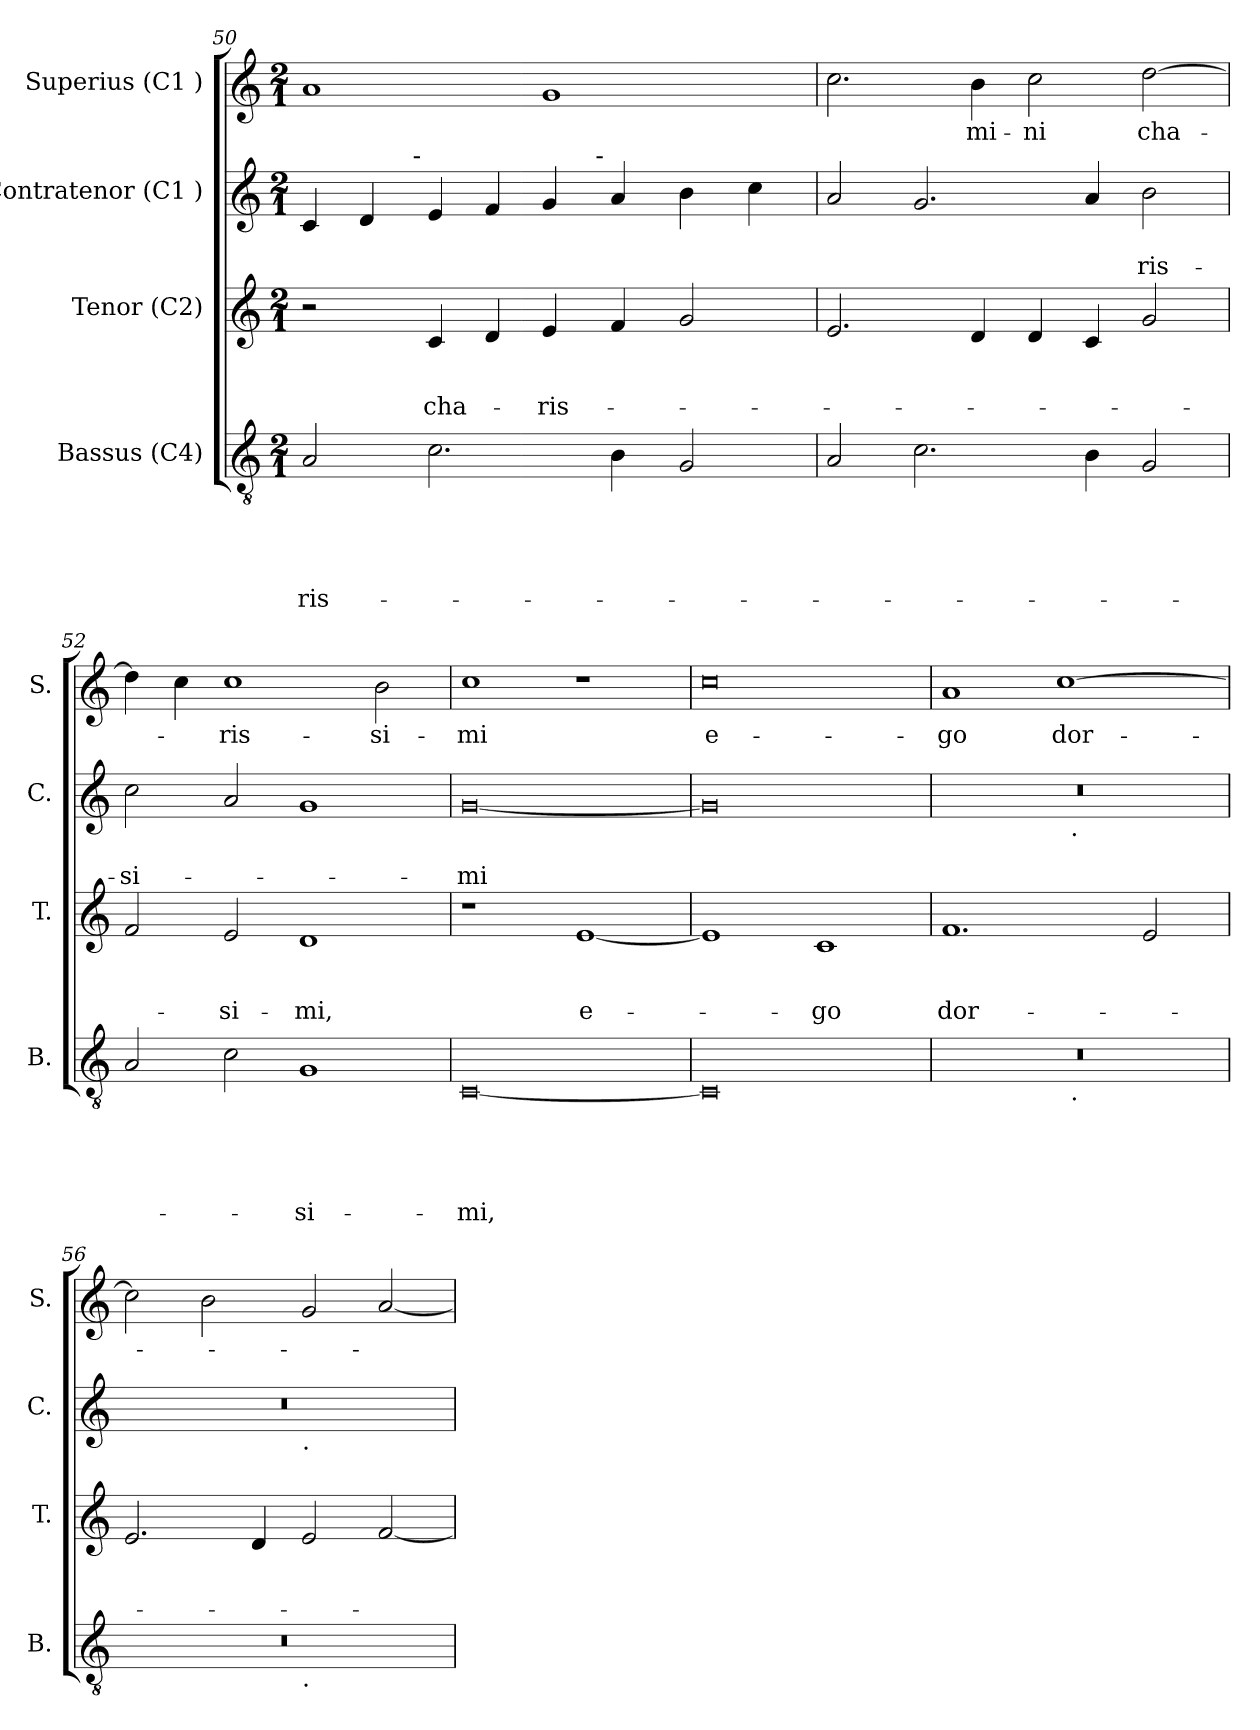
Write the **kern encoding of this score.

**kern	**text	**text	**text	**text	**text	**kern	**text	**text	**text	**kern	**text	**text	**kern	**text
*part4	*part4	*part4	*part4	*part4	*part4	*part3	*part3	*part3	*part3	*part2	*part2	*part2	*part1	*part1
*staff4	*staff4	*staff4	*staff4	*staff4	*staff4	*staff3	*staff3	*staff3	*staff3	*staff2	*staff2	*staff2	*staff1	*staff1
*I"Bassus (C4)	*	*	*	*	*	*I"Tenor (C2)	*	*	*	*I"Contratenor (C1 )	*	*	*I"Superius (C1 )	*
*I'B.	*	*	*	*	*	*I'T.	*	*	*	*I'C.	*	*	*I'S.	*
!!LO:LB:g=z
*clefGv2	*	*	*	*	*	*clefG2	*	*	*	*clefG2	*	*	*clefG2	*
*k[]	*	*	*	*	*	*k[]	*	*	*	*k[]	*	*	*k[]	*
*C:	*	*	*	*	*	*C:	*	*	*	*C:	*	*	*C:	*
*M2/1	*	*	*	*	*	*M2/1	*	*	*	*M2/1	*	*	*M2/1	*
=50	=50	=50	=50	=50	=50	=50	=50	=50	=50	=50	=50	=50	=50	=50
!	!	!	!	!	!LO:LY:b	!	!	!	!	!	!	!	!	!
*	*	*	*	*	*	*	*	*	*	*^	*	*	*	*
*	*	*	*	*	*	*	*	*	*	*	*^	*	*	*	*
2A/	.	.	.	.	-ris-	2r	.	.	.	4c/	4...ryy	1ryy	.	.	1a	.
.	.	.	.	.	.	.	.	.	.	4d/	.	.	.	.	.	.
!	!	!	!	!	!	!	!	!	!	!	!LO:TX:a:t=-	!	!	!	!	!
.	.	.	.	.	.	.	.	.	.	.	1ryy	.	.	.	.	.
!	!	!	!	!	!	!	!	!	!LO:LY:b	!	!	!	!	!	!	!
2.c\	.	.	.	.	.	4c/	.	.	cha-	4e/	.	.	.	.	.	.
.	.	.	.	.	.	4d/	.	.	.	4f/	.	.	.	.	.	.
!	!	!	!	!	!	!	!	!	!LO:LY:b	!	!	!	!	!	!	!
.	.	.	.	.	.	4e/	.	.	-ris-	4g/	.	8..ryy	.	.	1g	.
!	!	!	!	!	!	!	!	!	!	!	!	!LO:TX:a:t=-	!	!	!	!
.	.	.	.	.	.	.	.	.	.	.	.	2ryy	.	.	.	.
4B\	.	.	.	.	.	4f/	.	.	.	4a/	.	.	.	.	.	.
.	.	.	.	.	.	.	.	.	.	.	2ryy	.	.	.	.	.
2G/	.	.	.	.	.	2g/	.	.	.	4b\	.	.	.	.	.	.
.	.	.	.	.	.	.	.	.	.	.	.	4ryy	.	.	.	.
.	.	.	.	.	.	.	.	.	.	4cc\	.	.	.	.	.	.
.	.	.	.	.	.	.	.	.	.	.	32ryy	32ryy	.	.	.	.
!	!	!	!	!	!	!	!	!	!	!LO:TX:a:t=-	!	!	!	!	!	!
*	*	*	*	*	*	*	*	*	*	*v	*v	*v	*	*	*	*
=51	=51	=51	=51	=51	=51	=51	=51	=51	=51	=51	=51	=51	=51	=51
2A/	.	.	.	.	.	2.e/	.	.	.	2a/	.	.	2.cc\	.
2.c\	.	.	.	.	.	.	.	.	.	2.g/	.	.	.	.
!	!	!	!	!	!	!	!	!	!	!	!	!	!	!LO:LY:b
.	.	.	.	.	.	4d/	.	.	.	.	.	.	4b\	-mi-
!	!	!	!	!	!	!	!	!	!	!	!	!	!	!LO:LY:b:rj
.	.	.	.	.	.	4d/	.	.	.	.	.	.	2cc\	-ni
4B\	.	.	.	.	.	4c/	.	.	.	4a/	.	.	.	.
!	!	!	!	!	!	!	!	!	!	!	!	!LO:LY:b	!	!LO:LY:b
2G/	.	.	.	.	.	2g/	.	.	.	2b\	.	-ris-	[>2dd\	cha-
=52	=52	=52	=52	=52	=52	=52	=52	=52	=52	=52	=52	=52	=52	=52
!	!	!	!	!	!	!	!	!	!	!	!	!LO:LY:b	!	!
2A/	.	.	.	.	.	2f/	.	.	.	2cc\	.	-si-	4dd\]	.
.	.	.	.	.	.	.	.	.	.	.	.	.	4cc\	.
!	!	!	!	!	!	!	!	!	!LO:LY:b	!	!	!	!	!LO:LY:b
2c\	.	.	.	.	.	2e/	.	.	-si-	2a/	.	.	1cc	-ris-
!	!	!	!	!	!LO:LY:b	!	!	!	!LO:LY:b	!	!	!	!	!
1G	.	.	.	.	-si-	1d	.	.	-mi,	1g	.	.	.	.
!	!	!	!	!	!	!	!	!	!	!	!	!	!	!LO:LY:b
.	.	.	.	.	.	.	.	.	.	.	.	.	2b\	-si-
=53	=53	=53	=53	=53	=53	=53	=53	=53	=53	=53	=53	=53	=53	=53
!	!	!	!	!	!LO:LY:b	!	!	!	!	!	!	!LO:LY:b	!	!LO:LY:b
[<0C	.	.	.	.	-mi,	1r	.	.	.	[<0g	.	-mi	1cc	-mi
!	!	!	!	!	!	!	!	!	!LO:LY:b:rj	!	!	!	!	!
.	.	.	.	.	.	[<1e	.	.	e-	.	.	.	1r	.
=54	=54	=54	=54	=54	=54	=54	=54	=54	=54	=54	=54	=54	=54	=54
!	!	!	!	!	!	!	!	!	!	!	!	!	!	!LO:LY:b:rj
0C]	.	.	.	.	.	1e]	.	.	.	0g]	.	.	0cc	e-
!	!	!	!	!	!	!	!	!	!LO:LY:b	!	!	!	!	!
.	.	.	.	.	.	1c	.	.	-go	.	.	.	.	.
!!LO:PB:g=z
=55	=55	=55	=55	=55	=55	=55	=55	=55	=55	=55	=55	=55	=55	=55
!	!	!	!	!	!	!	!	!	!LO:LY:b	!	!	!	!	!LO:LY:b
*^	*	*	*	*	*	*	*	*	*	*^	*	*	*	*
0r	1ryy	.	.	.	.	.	1.f	.	.	dor-	0r	1ryy	.	.	1a	-go
!	!	!	!	!	!	!	!	!	!	!	!	!	!	!	!	!LO:LY:b
.	32ryy	.	.	.	.	.	.	.	.	.	.	32ryy	.	.	[>1cc	dor-
!	!	!	!	!	!	!	!	!	!	!	!	!LO:TX:b:t=.	!	!	!	!
!	!LO:TX:b:t=.	!	!	!	!	!	!	!	!	!	!	!	!	!	!	!
.	2ryy	.	.	.	.	.	.	.	.	.	.	2ryy	.	.	.	.
.	.	.	.	.	.	.	2e/	.	.	.	.	.	.	.	.	.
.	4...ryy	.	.	.	.	.	.	.	.	.	.	4...ryy	.	.	.	.
=56	=56	=56	=56	=56	=56	=56	=56	=56	=56	=56	=56	=56	=56	=56	=56	=56
0r	1ryy	.	.	.	.	.	2.e/	.	.	.	0r	1ryy	.	.	2cc\]	.
.	.	.	.	.	.	.	.	.	.	.	.	.	.	.	2b\	.
.	.	.	.	.	.	.	4d/	.	.	.	.	.	.	.	.	.
!	!	!	!	!	!	!	!	!	!	!	!	!LO:TX:b:t=.	!	!	!	!
!	!LO:TX:b:t=.	!	!	!	!	!	!	!	!	!	!	!	!	!	!	!
.	1ryy	.	.	.	.	.	2e/	.	.	.	.	1ryy	.	.	2g/	.
.	.	.	.	.	.	.	[<2f/	.	.	.	.	.	.	.	[<2a/	.
*v	*v	*	*	*	*	*	*	*	*	*	*v	*v	*	*	*	*
=	=	=	=	=	=	=	=	=	=	=	=	=	=	=
*-	*-	*-	*-	*-	*-	*-	*-	*-	*-	*-	*-	*-	*-	*-
